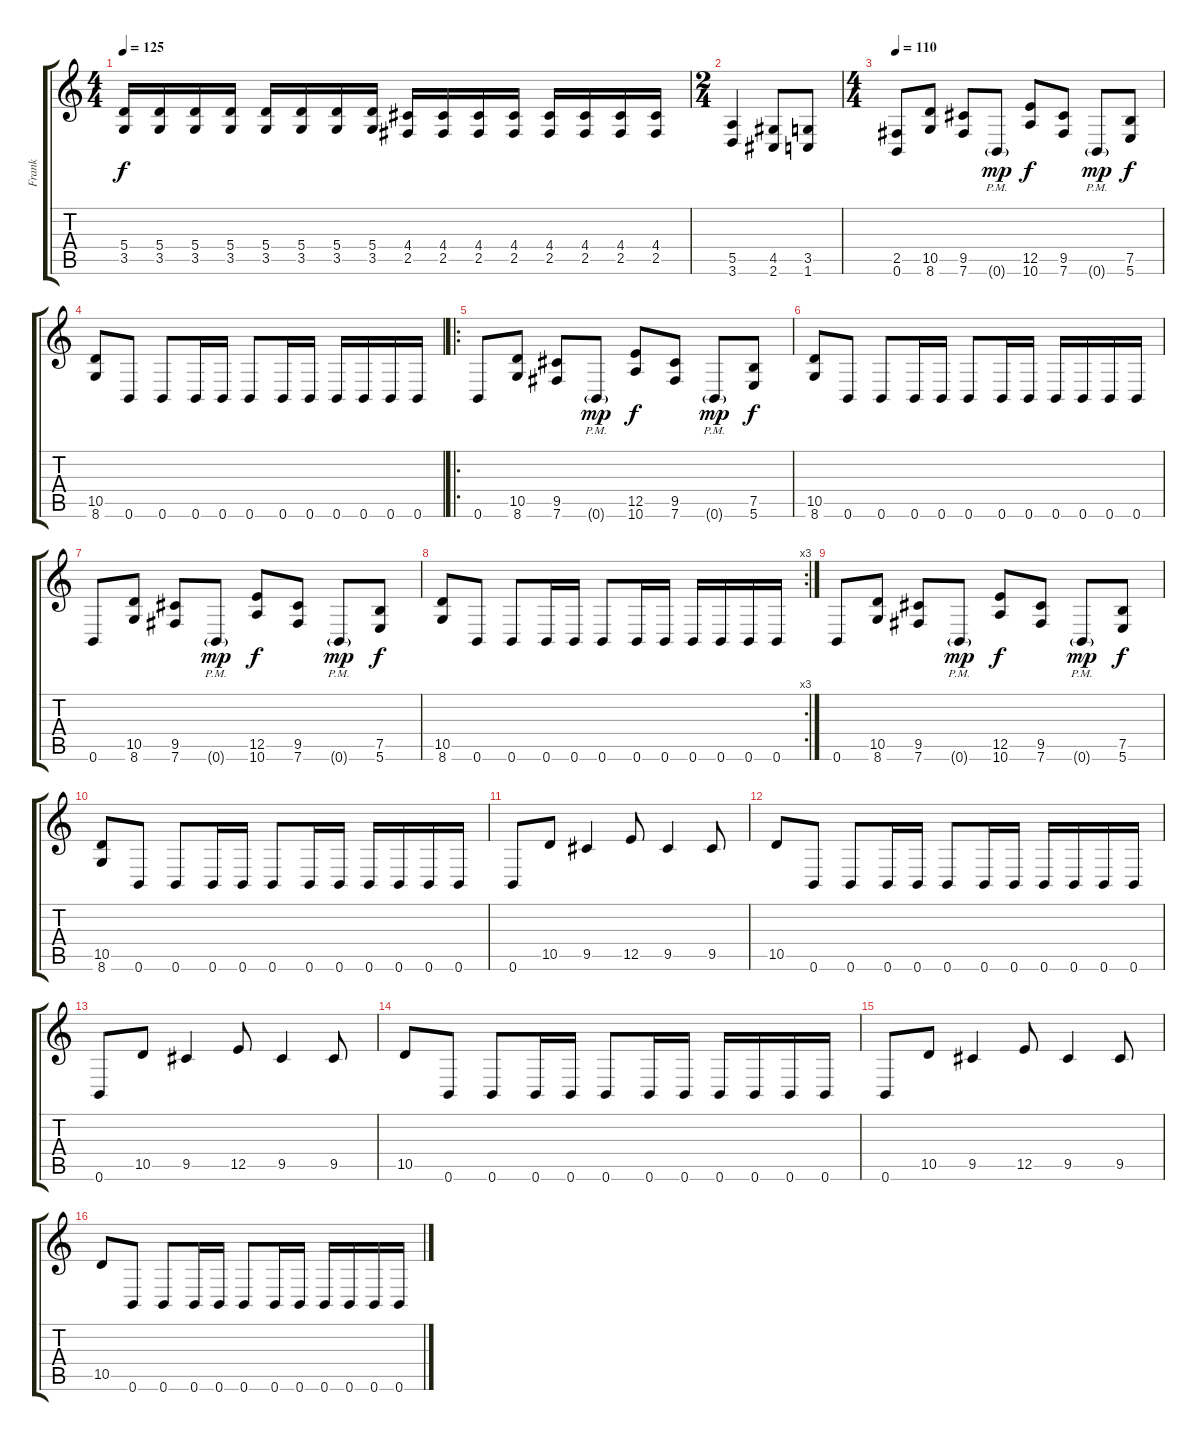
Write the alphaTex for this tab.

\track ("Frank" "Frank") {instrument distortionguitar}
\staff {score tabs}
\tuning (B3 Gb3 D3 A2 E2 B1) {hide}
\ts (4 4)
\tempo 125
\clef g2
\ks c
(5.4 3.5).16{dy f} (5.4 3.5).16 (5.4 3.5).16 (5.4 3.5).16 (5.4 3.5).16 (5.4 3.5).16 (5.4 3.5).16 (5.4 3.5).16 (4.4 2.5).16 (4.4 2.5).16 (4.4 2.5).16 (4.4 2.5).16 (4.4 2.5).16 (4.4 2.5).16 (4.4 2.5).16 (4.4 2.5).16 |
\ts (2 4)
(5.5 3.6).4 (4.5 2.6).8 (3.5 1.6).8 |
\ts (4 4)
\tempo 110
(2.5 0.6).8 (10.5 8.6).8 (9.5 7.6).8 0.6{g pm}.8{dy mp} (12.5 10.6).8{dy f} (9.5 7.6).8 0.6{g pm}.8{dy mp} (7.5 5.6).8{dy f} |
(10.5 8.6).8 0.6.8 0.6.8 0.6.16 0.6.16 0.6.8 0.6.16 0.6.16 0.6.16 0.6.16 0.6.16 0.6.16 |
\ro
0.6.8 (10.5 8.6).8 (9.5 7.6).8 0.6{g pm}.8{dy mp} (12.5 10.6).8{dy f} (9.5 7.6).8 0.6{g pm}.8{dy mp} (7.5 5.6).8{dy f} |
(10.5 8.6).8 0.6.8 0.6.8 0.6.16 0.6.16 0.6.8 0.6.16 0.6.16 0.6.16 0.6.16 0.6.16 0.6.16 |
0.6.8 (10.5 8.6).8 (9.5 7.6).8 0.6{g pm}.8{dy mp} (12.5 10.6).8{dy f} (9.5 7.6).8 0.6{g pm}.8{dy mp} (7.5 5.6).8{dy f} |
\rc 3
(10.5 8.6).8 0.6.8 0.6.8 0.6.16 0.6.16 0.6.8 0.6.16 0.6.16 0.6.16 0.6.16 0.6.16 0.6.16 |
0.6.8 (10.5 8.6).8 (9.5 7.6).8 0.6{g pm}.8{dy mp} (12.5 10.6).8{dy f} (9.5 7.6).8 0.6{g pm}.8{dy mp} (7.5 5.6).8{dy f} |
(10.5 8.6).8 0.6.8 0.6.8 0.6.16 0.6.16 0.6.8 0.6.16 0.6.16 0.6.16 0.6.16 0.6.16 0.6.16 |
0.6.8 10.5.8 9.5.4 12.5.8 9.5.4 9.5.8 |
10.5.8 0.6.8 0.6.8 0.6.16 0.6.16 0.6.8 0.6.16 0.6.16 0.6.16 0.6.16 0.6.16 0.6.16 |
0.6.8 10.5.8 9.5.4 12.5.8 9.5.4 9.5.8 |
10.5.8 0.6.8 0.6.8 0.6.16 0.6.16 0.6.8 0.6.16 0.6.16 0.6.16 0.6.16 0.6.16 0.6.16 |
0.6.8 10.5.8 9.5.4 12.5.8 9.5.4 9.5.8 |
10.5.8 0.6.8 0.6.8 0.6.16 0.6.16 0.6.8 0.6.16 0.6.16 0.6.16 0.6.16 0.6.16 0.6.16
